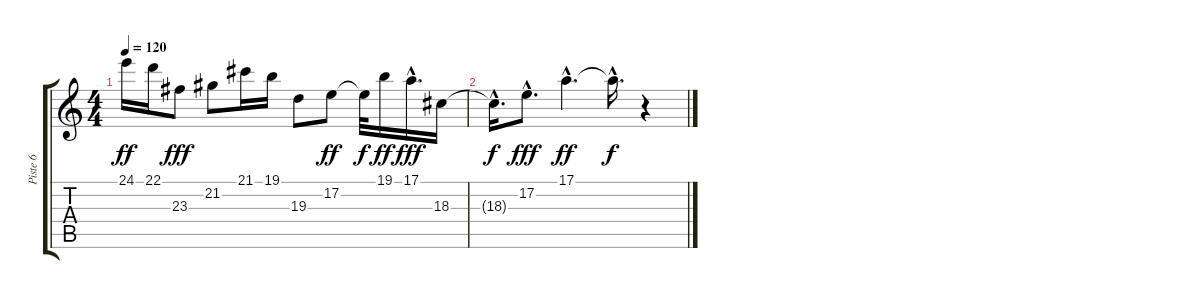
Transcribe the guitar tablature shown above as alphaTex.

\track ("Piste 6" "Piste 6") {instrument harpsichord}
\staff {score tabs}
\tuning (E4 B3 G3 D3 A2 E2) {hide}
\ts (4 4)
\tempo 120
\clef g2
\ks c
24.1.16{dy ff instrument harpsichord} 22.1.16 23.3.8{dy fff} 21.2.8 21.1.16 19.1.16 19.3.8 17.2.8{dy ff} 17.2{t}.32{dy f} 19.1.16{dy ff} 17.1{hac}.16{d dy fff} 18.3.16 |
18.3{hac t}.16{d dy f} 17.2{hac}.8{d dy fff} 17.1{hac}.4{d dy ff} 17.1{hac t}.16{d dy f} r.4
